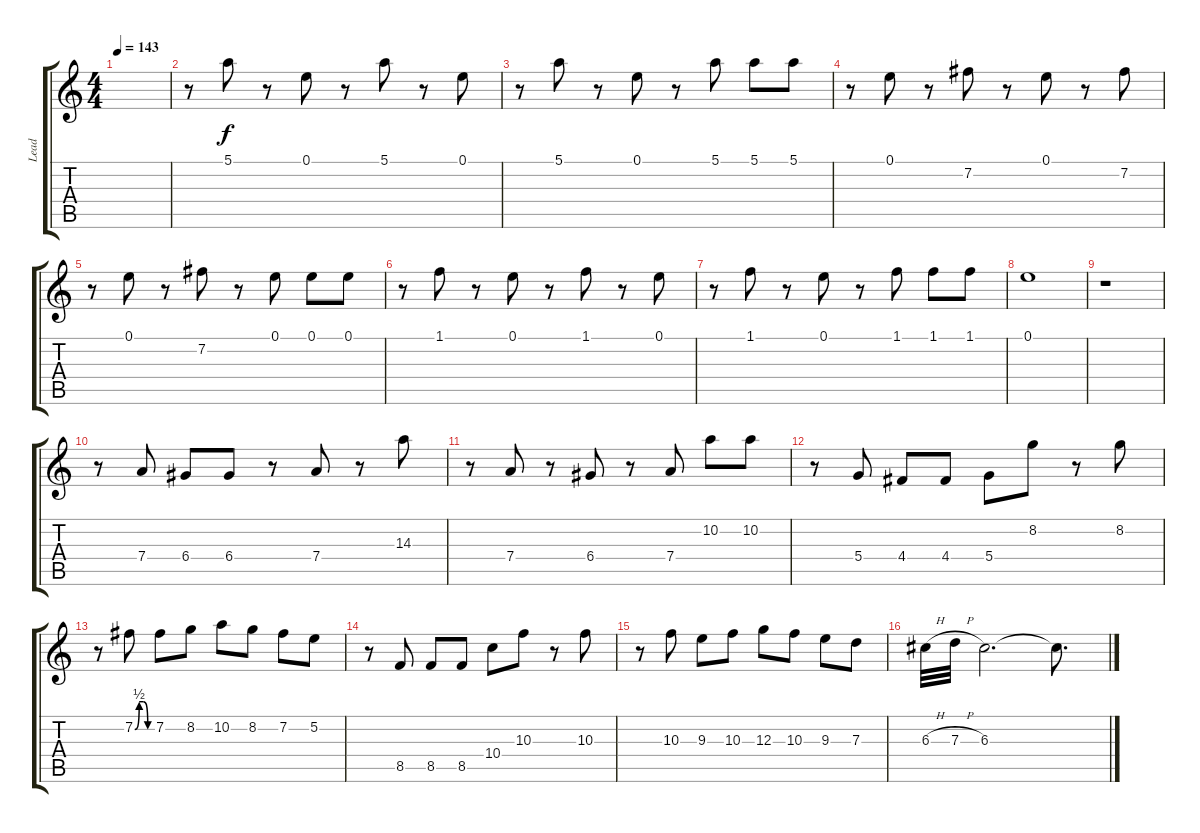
\track ("Lead" "Lead") {instrument distortionguitar}
\staff {score tabs}
\tuning (E4 B3 G3 D3 A2 E2) {hide}
\ts (4 4)
\tempo 143
\clef g2
\ks c
|
r.8 5.1.8 r.8 0.1.8 r.8 5.1.8 r.8 0.1.8 |
r.8 5.1.8 r.8 0.1.8 r.8 5.1.8 5.1.8 5.1.8 |
r.8 0.1.8 r.8 7.2.8 r.8 0.1.8 r.8 7.2.8 |
r.8 0.1.8 r.8 7.2.8 r.8 0.1.8 0.1.8 0.1.8 |
r.8 1.1.8 r.8 0.1.8 r.8 1.1.8 r.8 0.1.8 |
r.8 1.1.8 r.8 0.1.8 r.8 1.1.8 1.1.8 1.1.8 |
0.1.1 |
r.1 |
r.8 7.4.8 6.4.8 6.4.8 r.8 7.4.8 r.8 14.3.8 |
r.8 7.4.8 r.8 6.4.8 r.8 7.4.8 10.2.8 10.2.8 |
r.8 5.4.8 4.4.8 4.4.8 5.4.8 8.2.8 r.8 8.2.8 |
r.8 7.2{be (custom 0 0 15 2 30 2 45 0 60 0)}.8 7.2.8 8.2.8 10.2.8 8.2.8 7.2.8 5.2.8 |
r.8 8.5.8 8.5.8 8.5.8 10.4.8 10.3.8 r.8 10.3.8 |
r.8 10.3.8 9.3.8 10.3.8 12.3.8 10.3.8 9.3.8 7.3.8 |
6.3{h}.32 7.3{h}.32 6.3.2{d} 6.3{t}.8{d}
